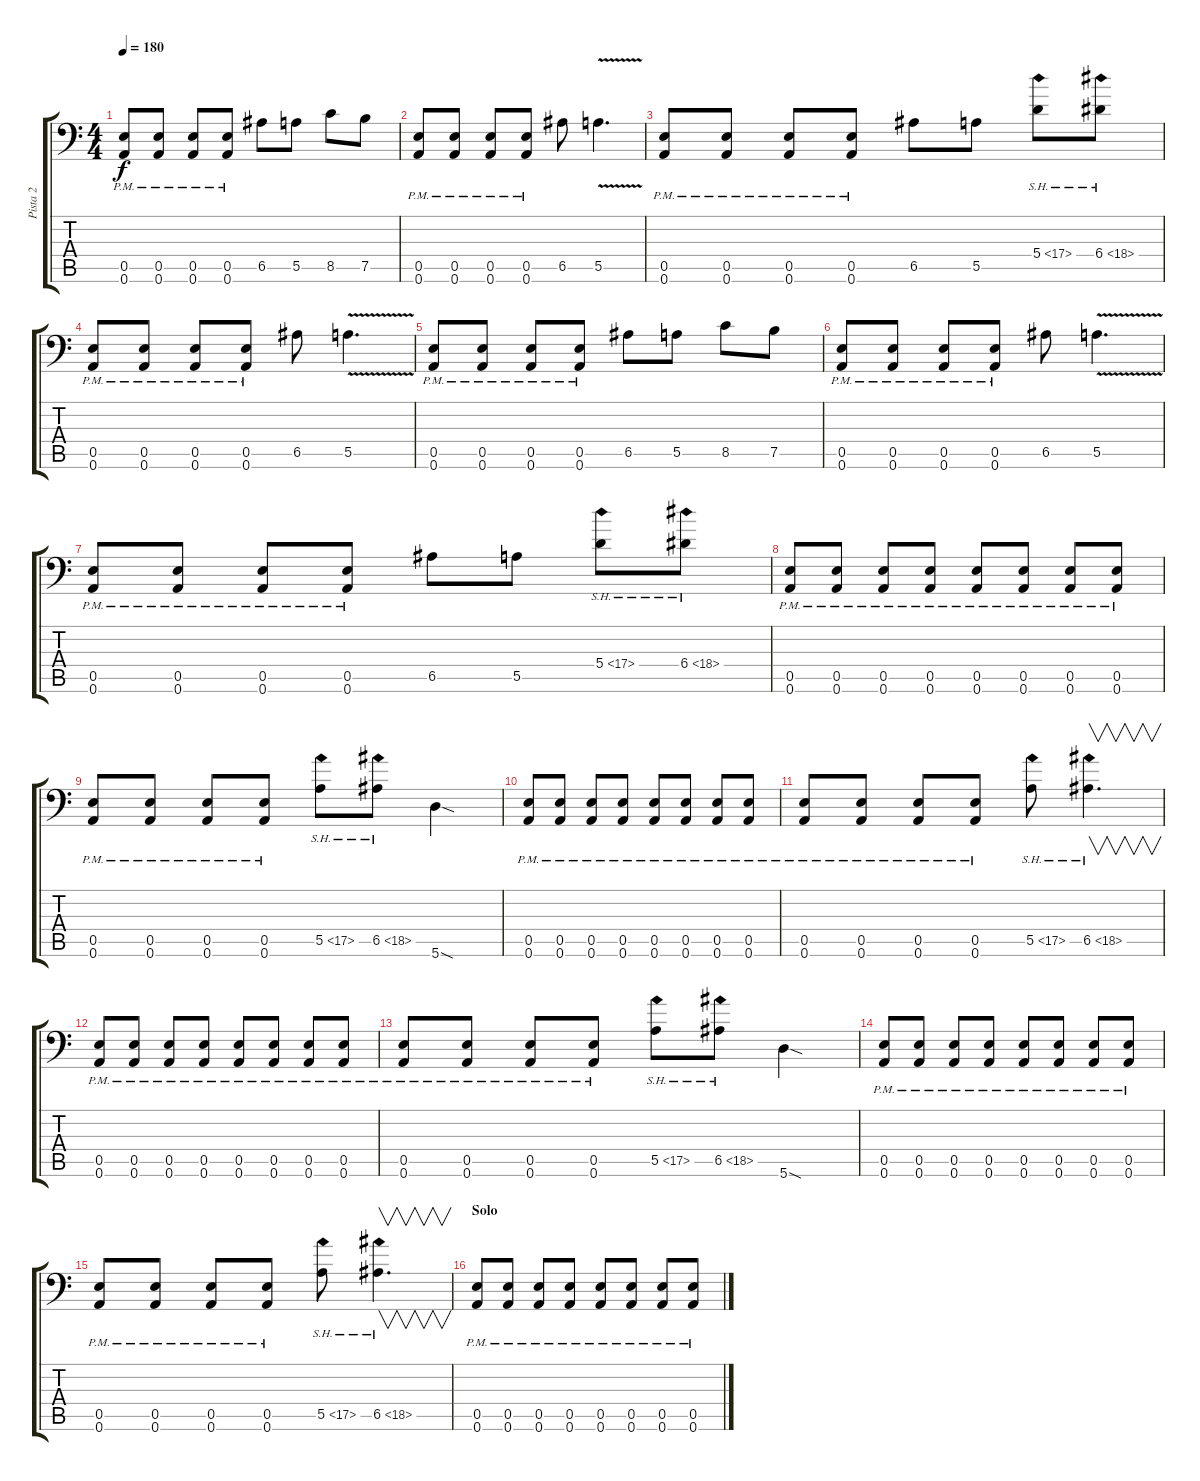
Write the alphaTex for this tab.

\track ("Pista 2" "Pista 2") {mute instrument distortionguitar}
\staff {score tabs}
\tuning (B3 Gb3 D3 A2 E2 A1) {hide}
\ts (4 4)
\tempo 180
\clef f4
\ks c
(0.5{pm} 0.6{pm}).8{dy f} (0.5{pm} 0.6{pm}).8 (0.5{pm} 0.6{pm}).8 (0.5{pm} 0.6{pm}).8 6.5.8 5.5.8 8.5.8 7.5.8 |
(0.5{pm} 0.6{pm}).8 (0.5{pm} 0.6{pm}).8 (0.5{pm} 0.6{pm}).8 (0.5{pm} 0.6{pm}).8 6.5.8 5.5{v}.4{d} |
(0.5{pm} 0.6{pm}).8 (0.5{pm} 0.6{pm}).8 (0.5{pm} 0.6{pm}).8 (0.5{pm} 0.6{pm}).8 6.5.8 5.5.8 5.4{sh 12}.8 6.4{sh 12}.8 |
(0.5{pm} 0.6{pm}).8 (0.5{pm} 0.6{pm}).8 (0.5{pm} 0.6{pm}).8 (0.5{pm} 0.6{pm}).8 6.5.8 5.5{v}.4{d} |
(0.5{pm} 0.6{pm}).8 (0.5{pm} 0.6{pm}).8 (0.5{pm} 0.6{pm}).8 (0.5{pm} 0.6{pm}).8 6.5.8 5.5.8 8.5.8 7.5.8 |
(0.5{pm} 0.6{pm}).8 (0.5{pm} 0.6{pm}).8 (0.5{pm} 0.6{pm}).8 (0.5{pm} 0.6{pm}).8 6.5.8 5.5{v}.4{d} |
(0.5{pm} 0.6{pm}).8 (0.5{pm} 0.6{pm}).8 (0.5{pm} 0.6{pm}).8 (0.5{pm} 0.6{pm}).8 6.5.8 5.5.8 5.4{sh 12}.8 6.4{sh 12}.8 |
(0.5{pm} 0.6{pm}).8 (0.5{pm} 0.6{pm}).8 (0.5{pm} 0.6{pm}).8 (0.5{pm} 0.6{pm}).8 (0.5{pm} 0.6{pm}).8 (0.5{pm} 0.6{pm}).8 (0.5{pm} 0.6{pm}).8 (0.5{pm} 0.6{pm}).8 |
(0.5{pm} 0.6{pm}).8 (0.5{pm} 0.6{pm}).8 (0.5{pm} 0.6{pm}).8 (0.5{pm} 0.6{pm}).8 5.5{sh 12}.8 6.5{sh 12}.8 5.6{sod}.4 |
(0.5{pm} 0.6{pm}).8 (0.5{pm} 0.6{pm}).8 (0.5{pm} 0.6{pm}).8 (0.5{pm} 0.6{pm}).8 (0.5{pm} 0.6{pm}).8 (0.5{pm} 0.6{pm}).8 (0.5{pm} 0.6{pm}).8 (0.5{pm} 0.6{pm}).8 |
(0.5{pm} 0.6{pm}).8 (0.5{pm} 0.6{pm}).8 (0.5{pm} 0.6{pm}).8 (0.5{pm} 0.6{pm}).8 5.5{sh 12}.8 6.5{sh 12}.4{v d} |
(0.5{pm} 0.6{pm}).8 (0.5{pm} 0.6{pm}).8 (0.5{pm} 0.6{pm}).8 (0.5{pm} 0.6{pm}).8 (0.5{pm} 0.6{pm}).8 (0.5{pm} 0.6{pm}).8 (0.5{pm} 0.6{pm}).8 (0.5{pm} 0.6{pm}).8 |
(0.5{pm} 0.6{pm}).8 (0.5{pm} 0.6{pm}).8 (0.5{pm} 0.6{pm}).8 (0.5{pm} 0.6{pm}).8 5.5{sh 12}.8 6.5{sh 12}.8 5.6{sod}.4 |
(0.5{pm} 0.6{pm}).8 (0.5{pm} 0.6{pm}).8 (0.5{pm} 0.6{pm}).8 (0.5{pm} 0.6{pm}).8 (0.5{pm} 0.6{pm}).8 (0.5{pm} 0.6{pm}).8 (0.5{pm} 0.6{pm}).8 (0.5{pm} 0.6{pm}).8 |
(0.5{pm} 0.6{pm}).8 (0.5{pm} 0.6{pm}).8 (0.5{pm} 0.6{pm}).8 (0.5{pm} 0.6{pm}).8 5.5{sh 12}.8 6.5{sh 12}.4{v d} |
\section ("" "Solo")
(0.5{pm} 0.6{pm}).8 (0.5{pm} 0.6{pm}).8 (0.5{pm} 0.6{pm}).8 (0.5{pm} 0.6{pm}).8 (0.5{pm} 0.6{pm}).8 (0.5{pm} 0.6{pm}).8 (0.5{pm} 0.6{pm}).8 (0.5{pm} 0.6{pm}).8
